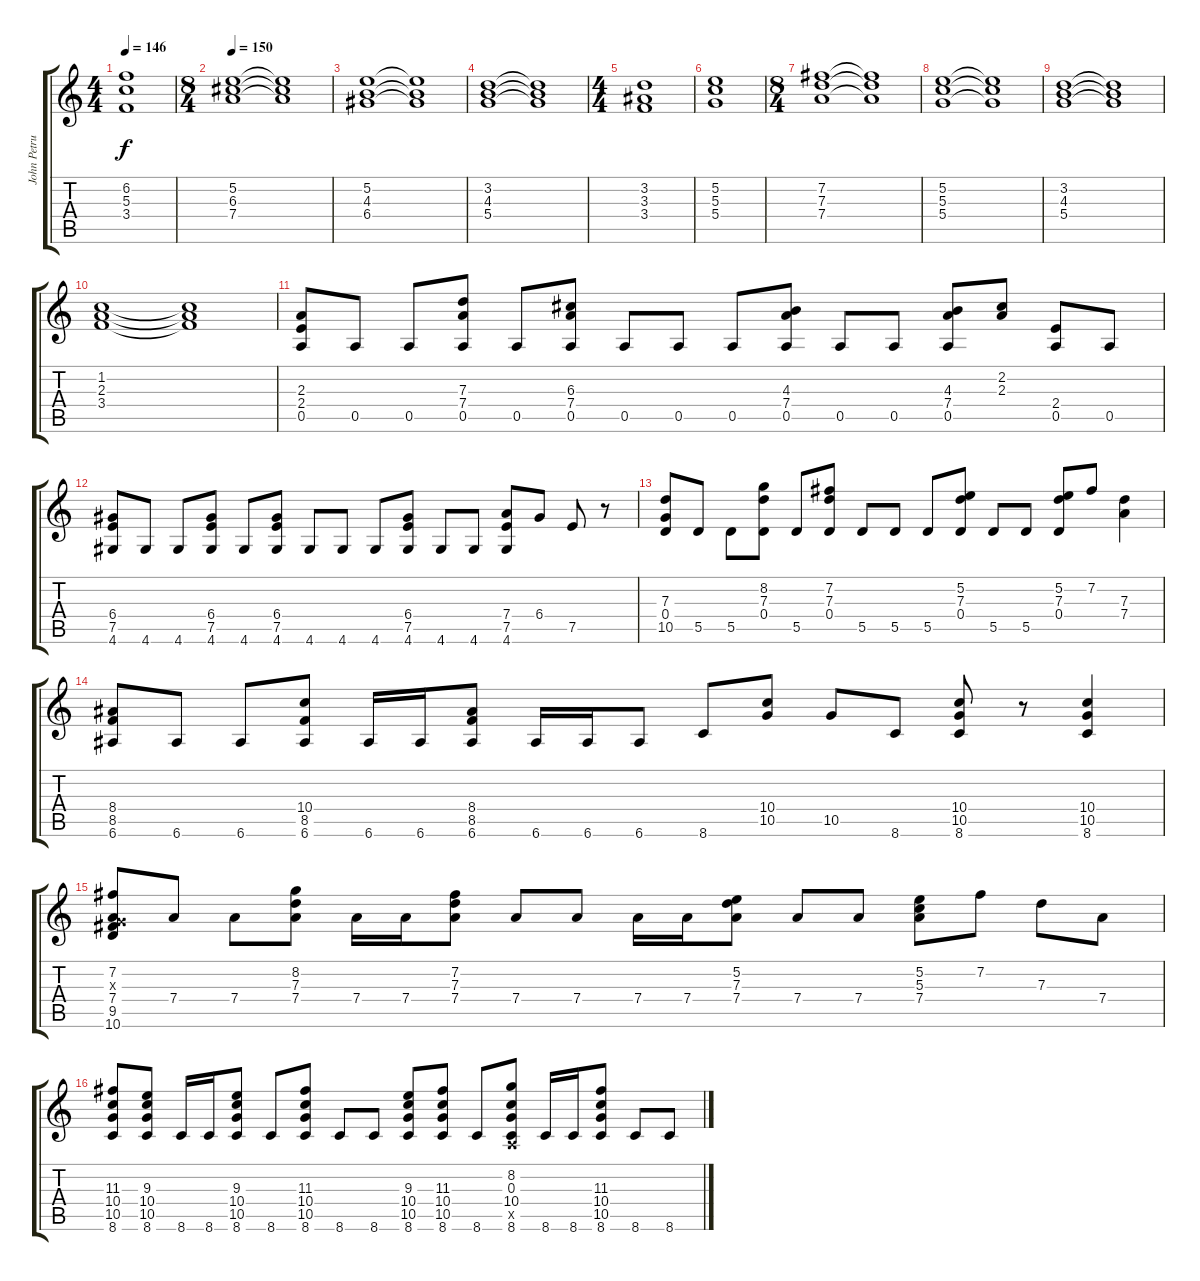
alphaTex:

\track ("John Petrucci: Rhytm" "John Petru") {instrument overdrivenguitar}
\staff {score tabs}
\tuning (E4 B3 G3 D3 A2 E2) {hide}
\ts (4 4)
\tempo 146
\clef g2
\ks c
(6.2{t} 5.3{t} 3.4{t}).1{dy f} |
\ts (8 4)
\tempo 150
(5.2 6.3 7.4).1 (5.2{t} 6.3{t} 7.4{t}).1 |
(5.2 4.3 6.4).1 (5.2{t} 4.3{t} 6.4{t}).1 |
(3.2 4.3 5.4).1 (3.2{t} 4.3{t} 5.4{t}).1 |
\ts (4 4)
(3.2 3.3 3.4).1 |
(5.2 5.3 5.4).1 |
\ts (8 4)
(7.2 7.3 7.4).1 (7.2{t} 7.3{t} 7.4{t}).1 |
(5.2 5.3 5.4).1 (5.2{t} 5.3{t} 5.4{t}).1 |
(3.2 4.3 5.4).1 (3.2{t} 4.3{t} 5.4{t}).1 |
(1.2 2.3 3.4).1 (1.2{t} 2.3{t} 3.4{t}).1 |
(2.3 2.4 0.5).8 0.5.8 0.5.8 (7.3 7.4 0.5).8 0.5.8 (6.3 7.4 0.5).8 0.5.8 0.5.8 0.5.8 (4.3 7.4 0.5).8 0.5.8 0.5.8 (4.3 7.4 0.5).8 (2.2 2.3).8 (2.4 0.5).8 0.5.8 |
(6.4 7.5 4.6).8 4.6.8 4.6.8 (6.4 7.5 4.6).8 4.6.8 (6.4 7.5 4.6).8 4.6.8 4.6.8 4.6.8 (6.4 7.5 4.6).8 4.6.8 4.6.8 (7.4 7.5 4.6).8 6.4.8 7.5.8 r.8 |
(7.3 0.4 10.5).8 5.5.8 5.5.8 (8.2 7.3 0.4).8 5.5.8 (7.2 7.3 0.4).8 5.5.8 5.5.8 5.5.8 (5.2 7.3 0.4).8 5.5.8 5.5.8 (5.2 7.3 0.4).8 7.2.8 (7.3 7.4).4 |
(8.4 8.5 6.6).8 6.6.8 6.6.8 (10.4 8.5 6.6).8 6.6.16 6.6.16 (8.4 8.5 6.6).8 6.6.16 6.6.16 6.6.8 8.6.8 (10.4 10.5).8 10.5.8 8.6.8 (10.4 10.5 8.6).8 r.8 (10.4 10.5 8.6).4 |
(7.2 0.3{x} 7.4 9.5 10.6).8 7.4.8 7.4.8 (8.2 7.3 7.4).8 7.4.16 7.4.16 (7.2 7.3 7.4).8 7.4.8 7.4.8 7.4.16 7.4.16 (5.2 7.3 7.4).8 7.4.8 7.4.8 (5.2 5.3 7.4).8 7.2.8 7.3.8 7.4.8 |
(11.3 10.4 10.5 8.6).8 (9.3 10.4 10.5 8.6).8 8.6.16 8.6.16 (9.3 10.4 10.5 8.6).8 8.6.8 (11.3 10.4 10.5 8.6).8 8.6.8 8.6.8 (9.3 10.4 10.5 8.6).8 (11.3 10.4 10.5 8.6).8 8.6.8 (8.2 0.3 10.4 0.5{x} 8.6).8 8.6.16 8.6.16 (11.3 10.4 10.5 8.6).8 8.6.8 8.6.8
